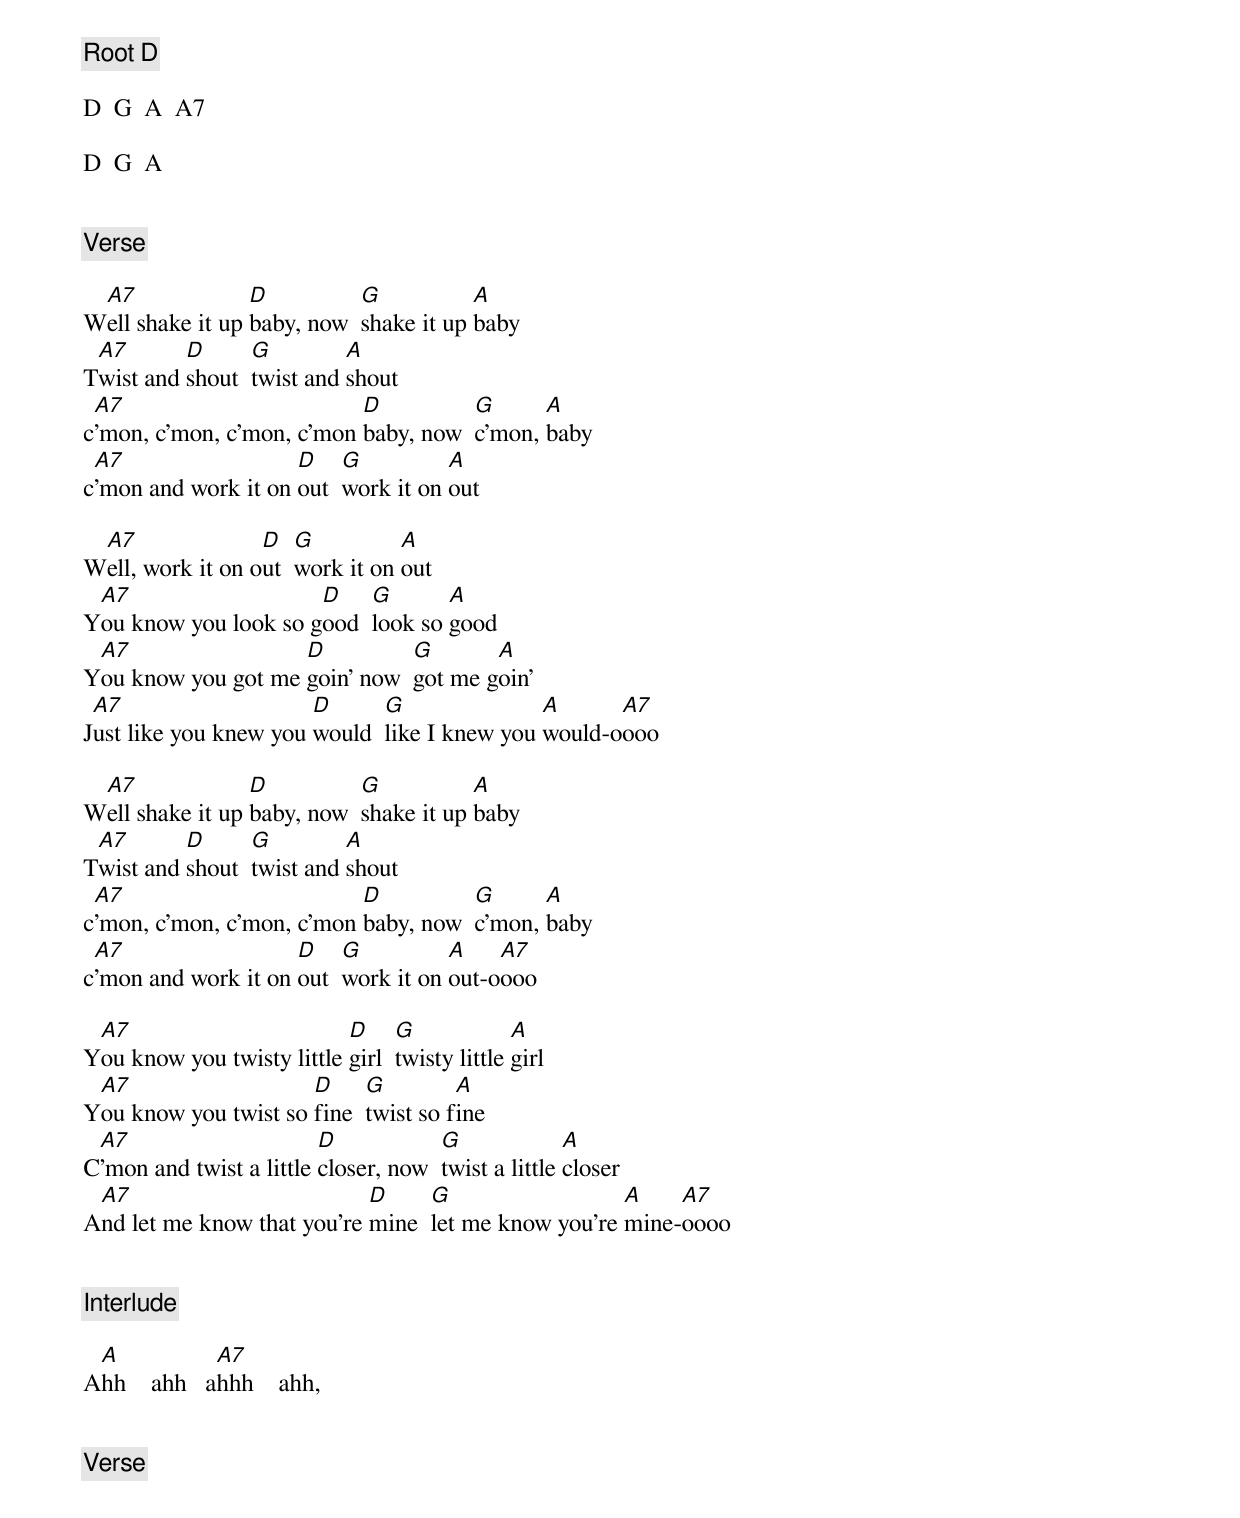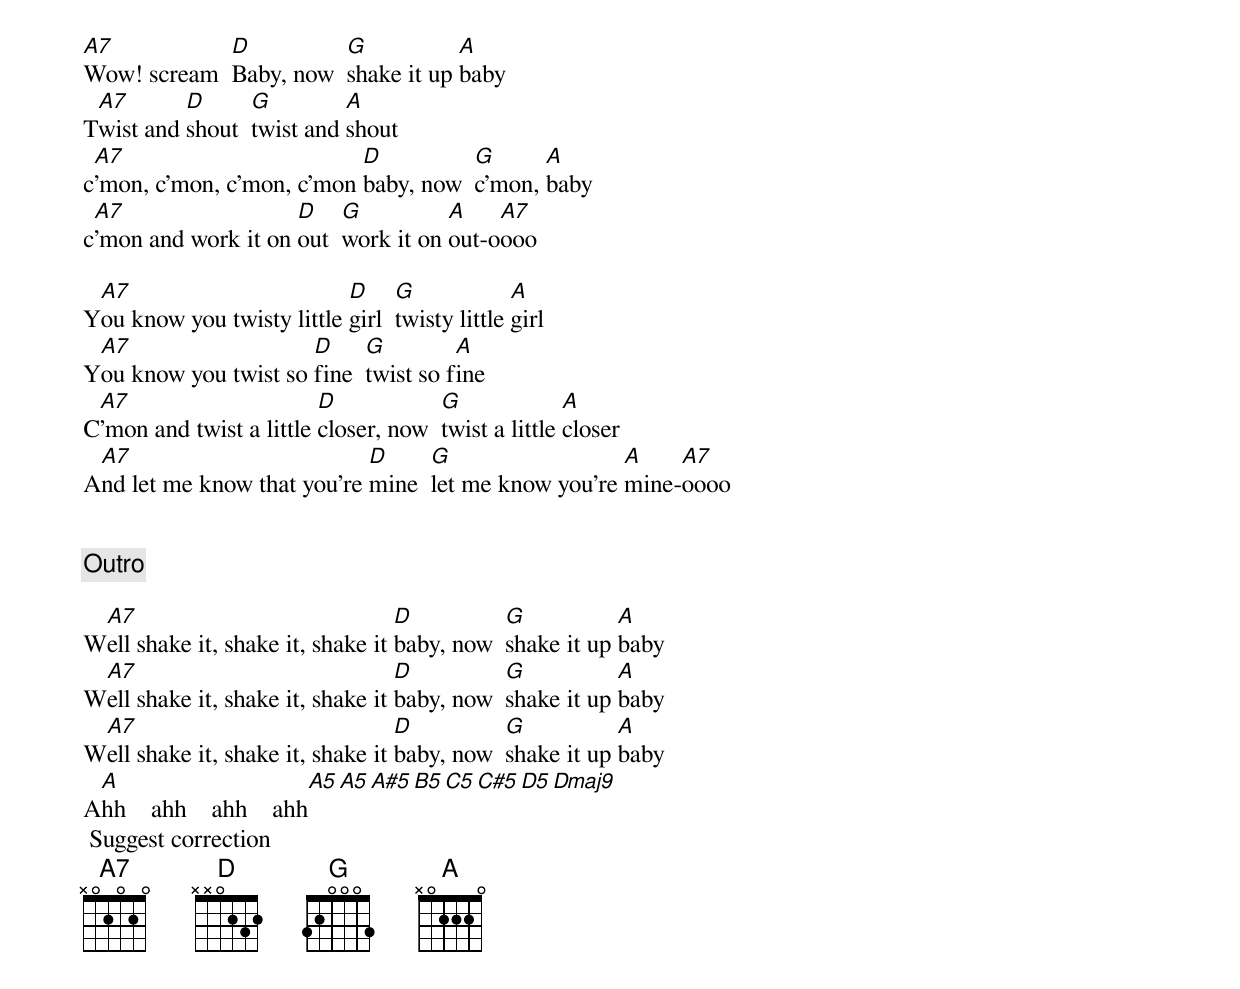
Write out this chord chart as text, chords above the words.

[Root] D

D  G  A  A7

D  G  A


[Verse]

 A7              D          G           A
Well shake it up baby, now  shake it up baby
 A7       D      G         A
Twist and shout  twist and shout
 A7                        D          G      A
c'mon, c'mon, c'mon, c'mon baby, now  c'mon, baby
 A7                  D    G          A
c'mon and work it on out  work it on out

 A7               D   G          A
Well, work it on out  work it on out
 A7                   D    G       A
You know you look so good  look so good
 A7                 D          G       A
You know you got me goin' now  got me goin'
 A7                    D      G               A      A7
Just like you knew you would  like I knew you would-oooo

 A7              D          G           A
Well shake it up baby, now  shake it up baby
 A7       D      G         A
Twist and shout  twist and shout
 A7                        D          G      A
c'mon, c'mon, c'mon, c'mon baby, now  c'mon, baby
 A7                  D    G          A    A7
c'mon and work it on out  work it on out-oooo

 A7                        D     G             A
You know you twisty little girl  twisty little girl
 A7                   D     G         A
You know you twist so fine  twist so fine
 A7                      D            G              A
C'mon and twist a little closer, now  twist a little closer
 A7                         D     G                  A    A7
And let me know that you're mine  let me know you're mine-oooo


[Interlude]

 A            A7
Ahh    ahh   ahhh    ahh,


[Verse]

A7           D          G           A
Wow! scream  Baby, now  shake it up baby
 A7       D      G         A
Twist and shout  twist and shout
 A7                        D          G      A
c'mon, c'mon, c'mon, c'mon baby, now  c'mon, baby
 A7                  D    G          A    A7
c'mon and work it on out  work it on out-oooo

 A7                        D     G             A
You know you twisty little girl  twisty little girl
 A7                   D     G         A
You know you twist so fine  twist so fine
 A7                      D            G              A
C'mon and twist a little closer, now  twist a little closer
 A7                         D     G                  A    A7
And let me know that you're mine  let me know you're mine-oooo


[Outro]

 A7                               D          G           A
Well shake it, shake it, shake it baby, now  shake it up baby
 A7                               D          G           A
Well shake it, shake it, shake it baby, now  shake it up baby
 A7                               D          G           A
Well shake it, shake it, shake it baby, now  shake it up baby
 A                       A5 A5 A#5 B5 C5 C#5 D5      Dmaj9
Ahh    ahh    ahh    ahh
 Suggest correction
